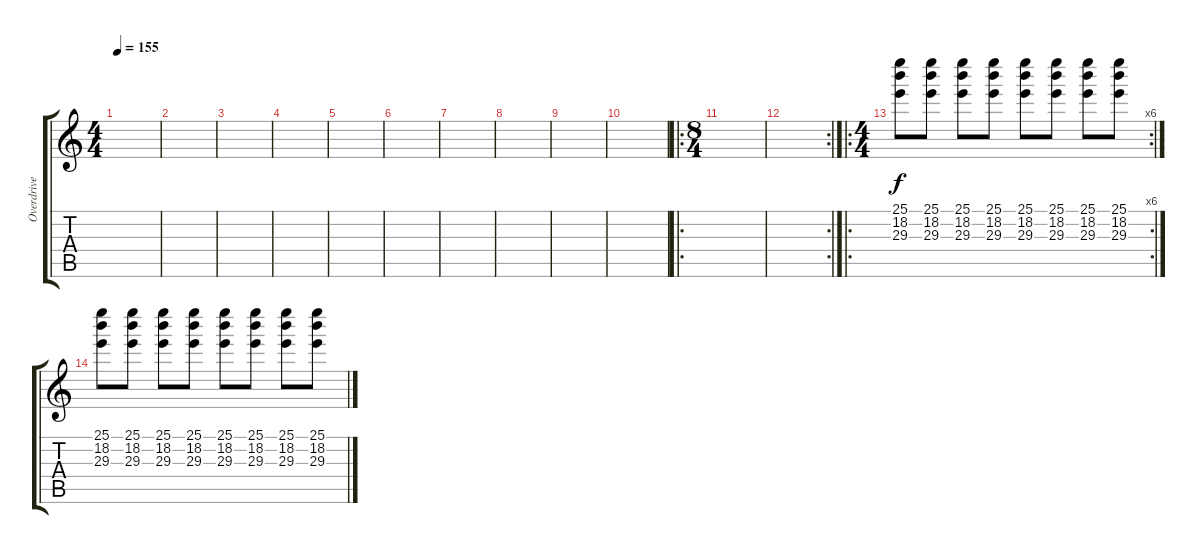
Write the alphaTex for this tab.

\track ("Overdrive (tripp on album)" "Overdrive ") {instrument overdrivenguitar}
\staff {score tabs}
\tuning (Eb4 Bb3 Gb3 Db3 Ab2 Db2) {hide}
\ts (4 4)
\tempo 155
\clef g2
\ks c
|
|
|
|
|
|
|
|
|
|
\ro
\ts (8 4)
|
\rc 2
|
\ro
\rc 6
\ts (4 4)
(25.1 18.2 29.3).8{volume 14 balance 6} (25.1 18.2 29.3).8 (25.1 18.2 29.3).8 (25.1 18.2 29.3).8 (25.1 18.2 29.3).8 (25.1 18.2 29.3).8 (25.1 18.2 29.3).8 (25.1 18.2 29.3).8 |
(25.1 18.2 29.3).8{dy f volume 14} (25.1 18.2 29.3).8 (25.1 18.2 29.3).8{volume 14 balance 4} (25.1 18.2 29.3).8 (25.1 18.2 29.3).8{volume 15 balance 4} (25.1 18.2 29.3).8{volume 16 balance 3} (25.1 18.2 29.3).8{volume 16 balance 2} (25.1 18.2 29.3).8{volume 16 balance 0}
